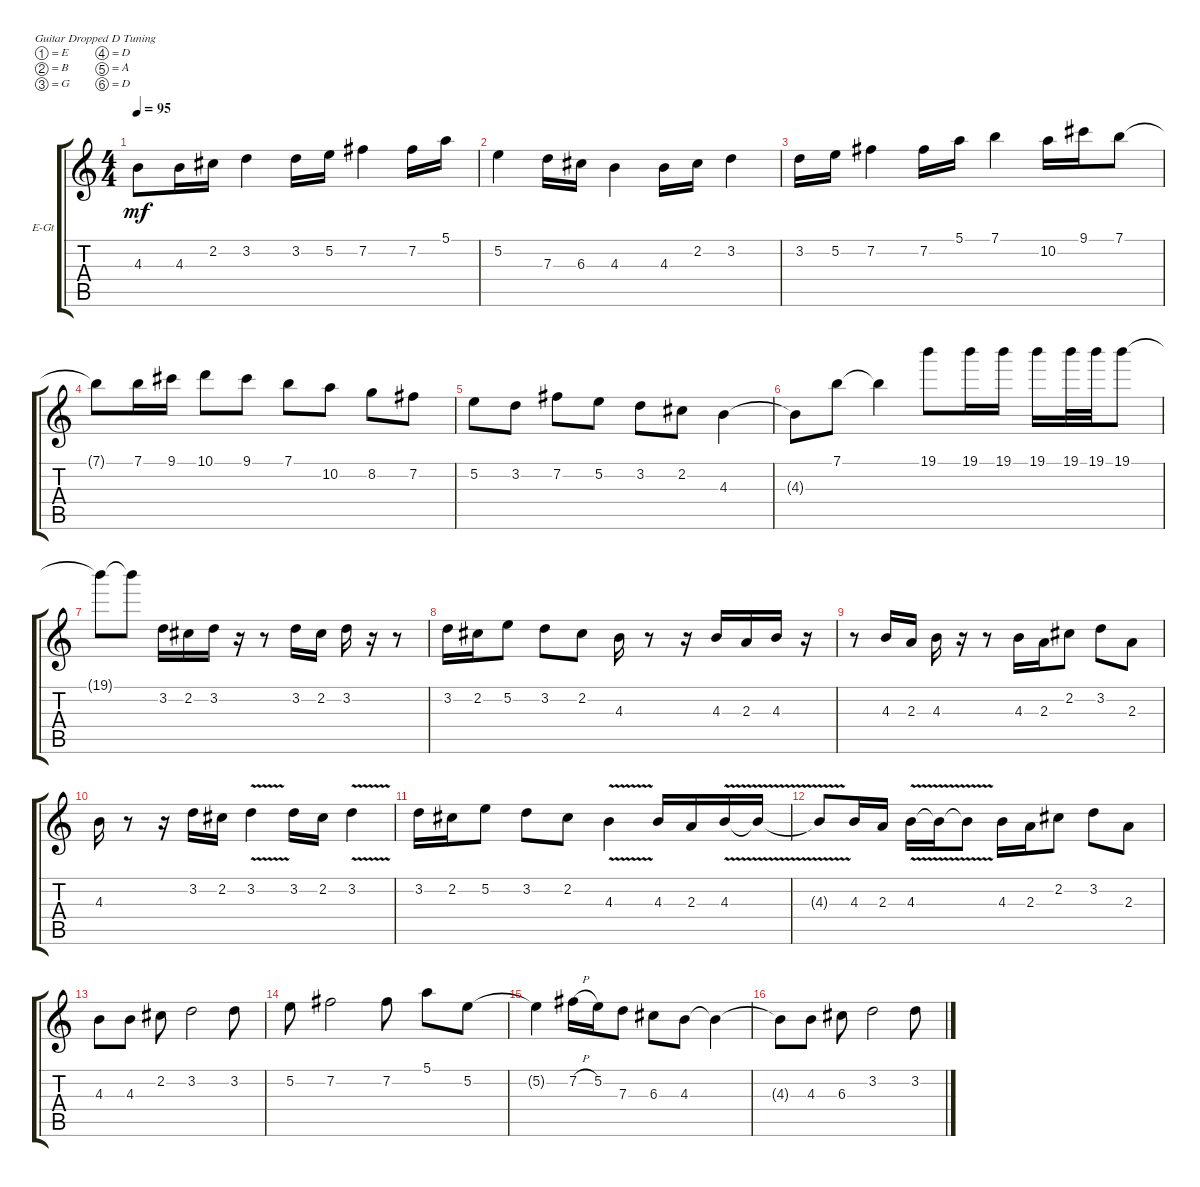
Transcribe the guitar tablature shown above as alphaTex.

\defaultSystemsLayout 4
\bracketExtendMode groupsimilarinstruments
\firstSystemTrackNameOrientation horizontal
\otherSystemsTrackNameOrientation horizontal
\track ("Electric Guitar" "E-Gt") {instrument distortionguitar}
\staff {score tabs}
\tuning (E4 B3 G3 D3 A2 D2)
\ts (4 4)
\tempo 95
\clef g2
\ks c
4.3.8{dy mf} 4.3.16 2.2.16 3.2.4 3.2.16 5.2.16 7.2.4 7.2.16 5.1.16 |
5.2.4 7.3.16 6.3.16 4.3.4 4.3.16 2.2.16 3.2.4 |
3.2.16 5.2.16 7.2.4 7.2.16 5.1.16 7.1.4 10.2.16 9.1.16 7.1.8 |
7.1{t}.8 7.1.16 9.1.16 10.1.8 9.1.8 7.1.8 10.2.8 8.2.8 7.2.8 |
5.2.8 3.2.8 7.2.8 5.2.8 3.2.8 2.2.8 4.3.4 |
4.3{t}.8 7.1.8 7.1{t}.4 19.1.8 19.1.16 19.1.16 19.1.16 19.1.32 19.1.32 19.1.8 |
19.1{t}.8 19.1{t}.8 3.2.16 2.2.16 3.2.16 r.16 r.8 3.2.16 2.2.16 3.2.16 r.16 r.8 |
3.2.16 2.2.16 5.2.8 3.2.8 2.2.8 4.3.16 r.8 r.16 4.3.16 2.3.16 4.3.16 r.16 |
r.8 4.3.16 2.3.16 4.3.16 r.16 r.8 4.3.16 2.3.16 2.2.8 3.2.8 2.3.8 |
4.3.16 r.8 r.16 3.2.16 2.2.16 3.2{v}.4 3.2.16 2.2.16 3.2{v}.4 |
3.2.16 2.2.16 5.2.8 3.2.8 2.2.8 4.3{v}.4 4.3.16 2.3.16 4.3{v}.16 4.3{v t}.16 |
4.3{v t}.8 4.3.16 2.3.16 4.3{v}.16 4.3{v t}.16 4.3{v t}.8 4.3.16 2.3.16 2.2.8 3.2.8 2.3.8 |
4.3.8 4.3.8 2.2.8 3.2.2 3.2.8 |
5.2.8 7.2.2 7.2.8 5.1.8 5.2.8 |
5.2{t}.4 7.2{h}.16 5.2.16 7.3.8 6.3.8 4.3.8 4.3{t}.4 |
4.3{t}.8 4.3.8 6.3.8 3.2.2 3.2.8
